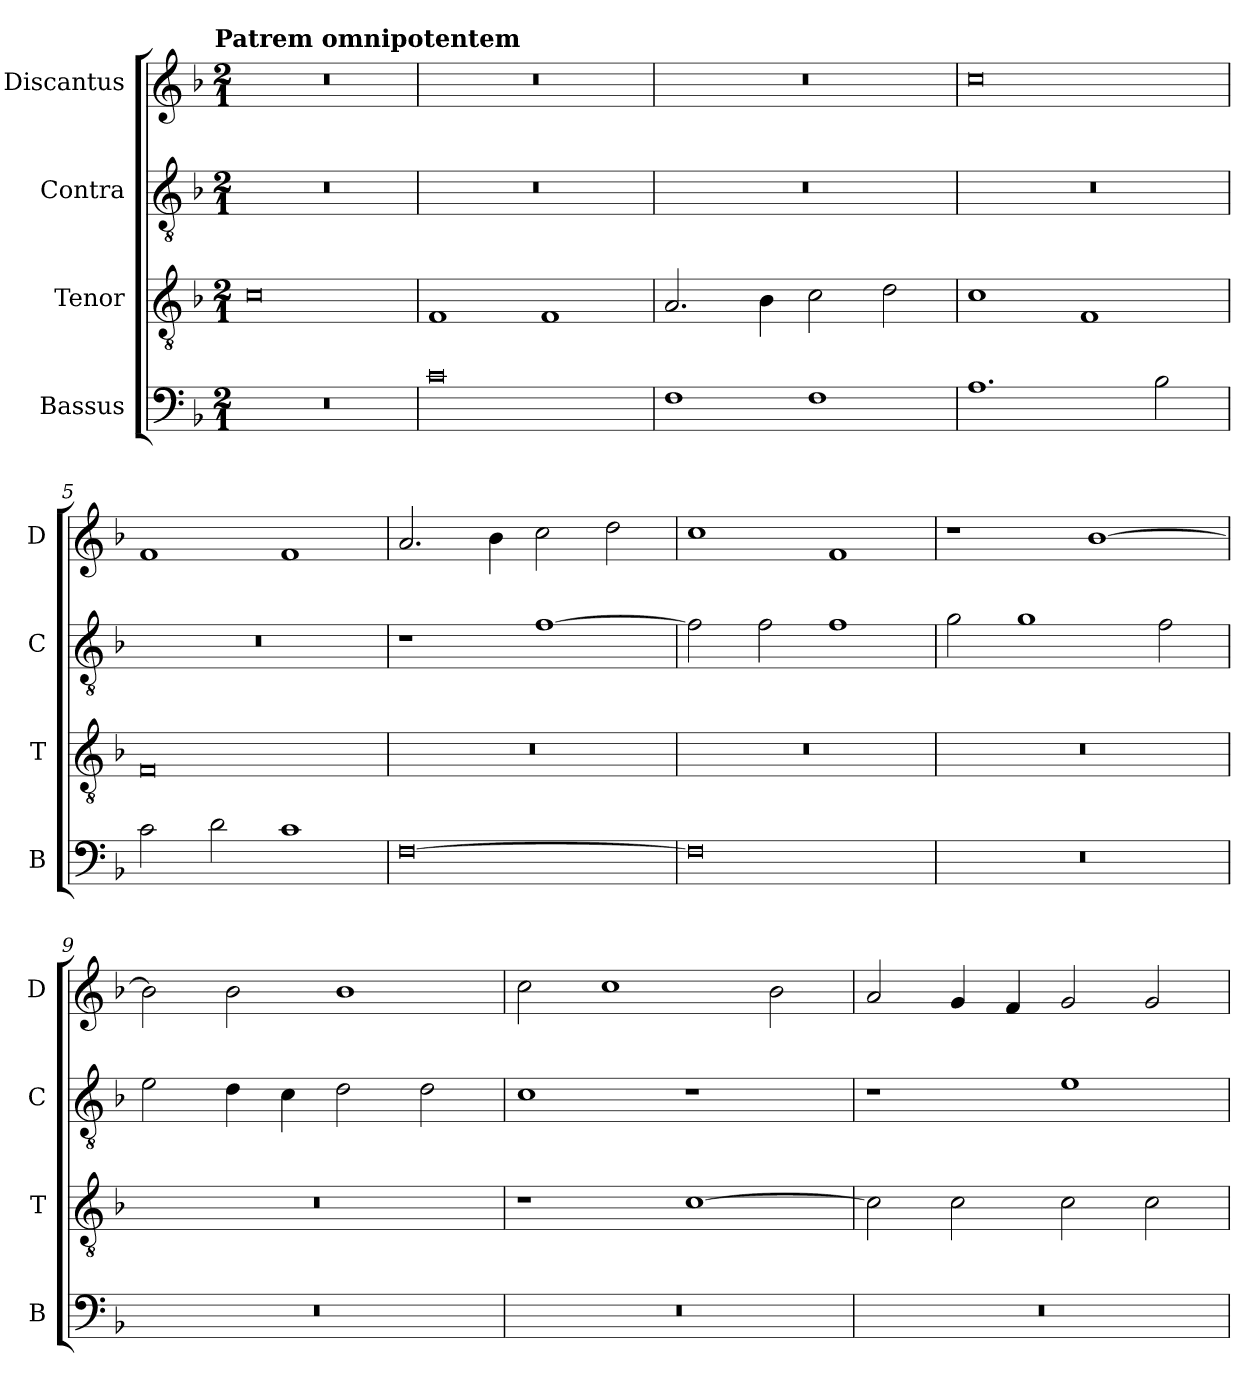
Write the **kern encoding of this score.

**kern	**kern	**kern	**kern
*part4	*part3	*part2	*part1
*staff4	*staff3	*staff2	*staff1
*I"Bassus	*I"Tenor	*I"Contra	*I"Discantus
*I'B	*I'T	*I'C	*I'D
*clefF4	*clefGv2	*clefGv2	*clefG2
*k[b-]	*k[b-]	*k[b-]	*k[b-]
!!LO:TX:omd:t=Patrem omnipotentem
*M2/1	*M2/1	*M2/1	*M2/1
=1	=1	=1	=1
0r	0c	0r	0r
=2	=2	=2	=2
0c	1F	0r	0r
.	1F	.	.
=3	=3	=3	=3
1F	2.A/	0r	0r
.	4B-\	.	.
1F	2c\	.	.
.	2d\	.	.
=4	=4	=4	=4
1.A	1c	0r	0cc
.	1F	.	.
2B-\	.	.	.
=5	=5	=5	=5
2c\	0F	0r	1f
2d\	.	.	.
1c	.	.	1f
=6	=6	=6	=6
[0F	0r	1r	2.a/
.	.	.	4b-\
.	.	[1f	2cc\
.	.	.	2dd\
=7	=7	=7	=7
0F]	0r	2f\]	1cc
.	.	2f\	.
.	.	1f	1f
=8	=8	=8	=8
0r	0r	2g\	1r
.	.	1g	.
.	.	.	[1b-
.	.	2f\	.
=9	=9	=9	=9
0r	0r	2e\	2b-\]
.	.	4d\	2b-\
.	.	4c\	.
.	.	2d\	1b-
.	.	2d\	.
=10	=10	=10	=10
0r	1r	1c	2cc\
.	.	.	1cc
.	[1c	1r	.
.	.	.	2b-\
=11	=11	=11	=11
0r	2c\]	1r	2a/
.	2c\	.	4g/
.	.	.	4f/
.	2c\	1e	2g/
.	2c\	.	2g/
=	=	=	=
*-	*-	*-	*-
